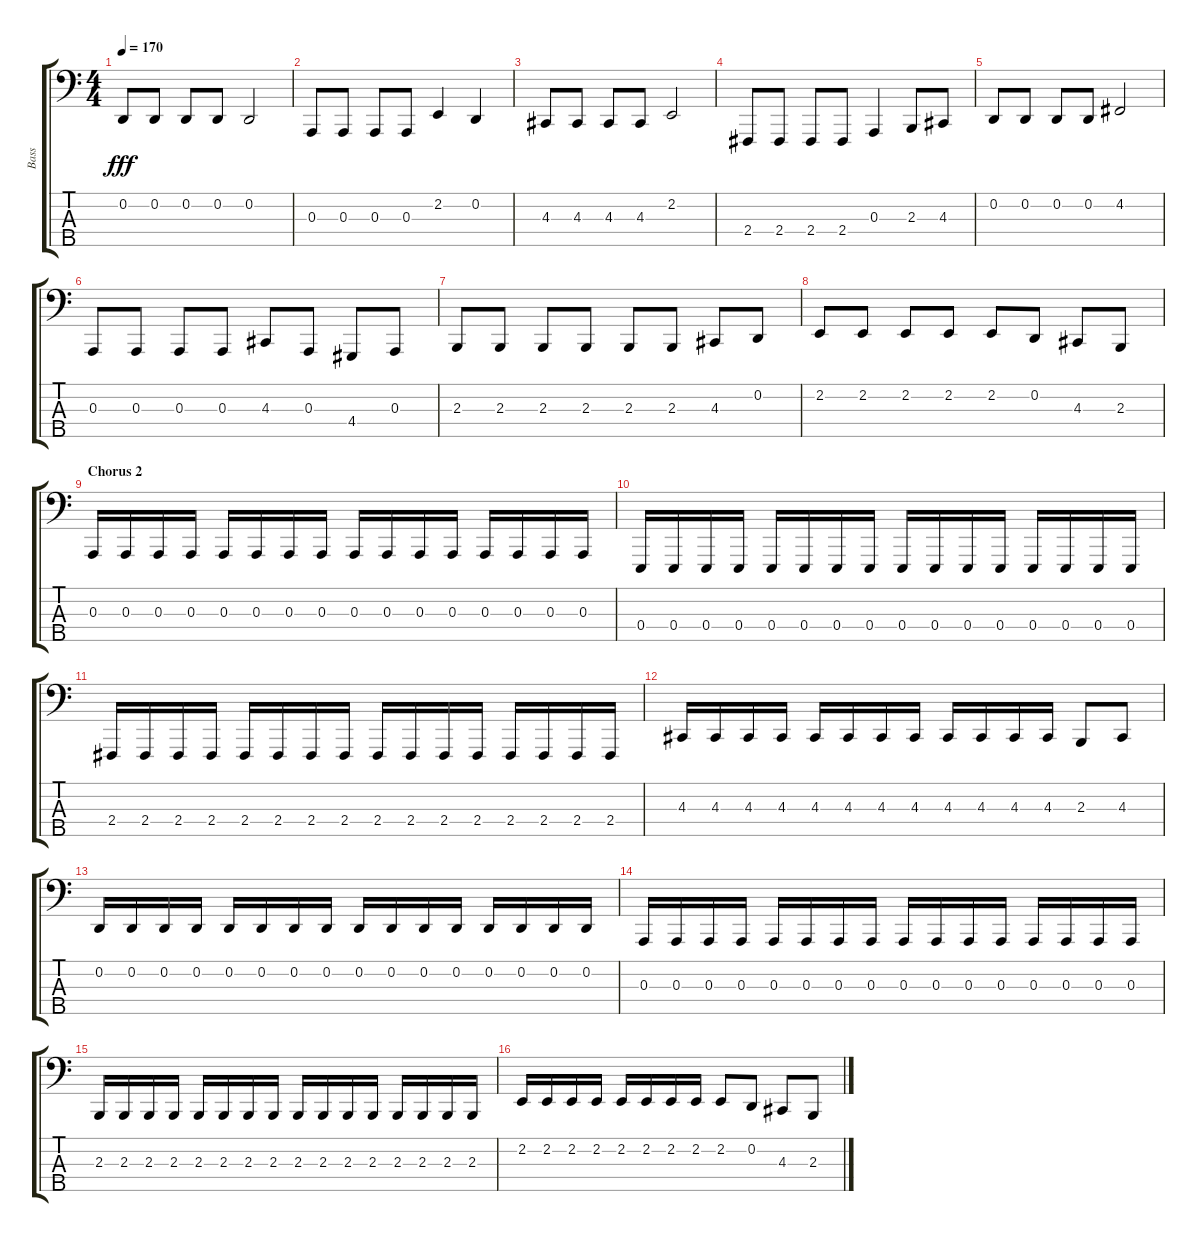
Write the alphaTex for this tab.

\track ("Bass" "Bass") {instrument clavinet}
\staff {score tabs}
\tuning (G2 D2 A1 E1 B0) {hide}
\ts (4 4)
\tempo 170
\clef f4
\ks c
0.2.8{dy fff} 0.2.8 0.2.8 0.2.8 0.2.2 |
0.3.8 0.3.8 0.3.8 0.3.8 2.2.4 0.2.4 |
4.3.8 4.3.8 4.3.8 4.3.8 2.2.2 |
2.4.8 2.4.8 2.4.8 2.4.8 0.3.4 2.3.8 4.3.8 |
0.2.8 0.2.8 0.2.8 0.2.8 4.2.2 |
0.3.8 0.3.8 0.3.8 0.3.8 4.3.8 0.3.8 4.4.8 0.3.8 |
2.3.8 2.3.8 2.3.8 2.3.8 2.3.8 2.3.8 4.3.8 0.2.8 |
2.2.8 2.2.8 2.2.8 2.2.8 2.2.8 0.2.8 4.3.8 2.3.8 |
\section ("" "Chorus 2")
0.3.16 0.3.16 0.3.16 0.3.16 0.3.16 0.3.16 0.3.16 0.3.16 0.3.16 0.3.16 0.3.16 0.3.16 0.3.16 0.3.16 0.3.16 0.3.16 |
0.4.16 0.4.16 0.4.16 0.4.16 0.4.16 0.4.16 0.4.16 0.4.16 0.4.16 0.4.16 0.4.16 0.4.16 0.4.16 0.4.16 0.4.16 0.4.16 |
2.4.16 2.4.16 2.4.16 2.4.16 2.4.16 2.4.16 2.4.16 2.4.16 2.4.16 2.4.16 2.4.16 2.4.16 2.4.16 2.4.16 2.4.16 2.4.16 |
4.3.16 4.3.16 4.3.16 4.3.16 4.3.16 4.3.16 4.3.16 4.3.16 4.3.16 4.3.16 4.3.16 4.3.16 2.3.8 4.3.8 |
0.2.16 0.2.16 0.2.16 0.2.16 0.2.16 0.2.16 0.2.16 0.2.16 0.2.16 0.2.16 0.2.16 0.2.16 0.2.16 0.2.16 0.2.16 0.2.16 |
0.3.16 0.3.16 0.3.16 0.3.16 0.3.16 0.3.16 0.3.16 0.3.16 0.3.16 0.3.16 0.3.16 0.3.16 0.3.16 0.3.16 0.3.16 0.3.16 |
2.3.16 2.3.16 2.3.16 2.3.16 2.3.16 2.3.16 2.3.16 2.3.16 2.3.16 2.3.16 2.3.16 2.3.16 2.3.16 2.3.16 2.3.16 2.3.16 |
2.2.16 2.2.16 2.2.16 2.2.16 2.2.16 2.2.16 2.2.16 2.2.16 2.2.8 0.2.8 4.3.8 2.3.8
